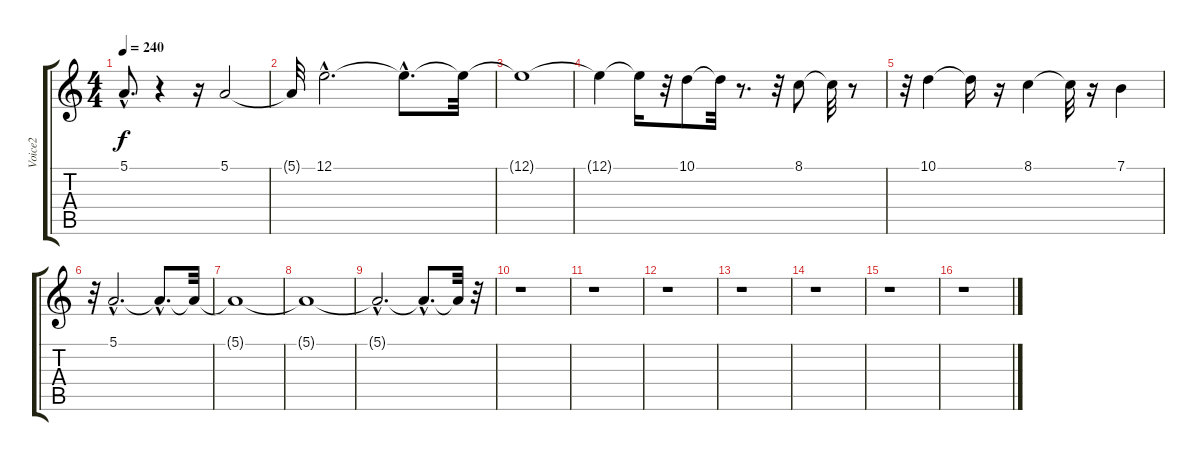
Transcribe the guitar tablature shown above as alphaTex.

\track ("Voice2" "Voice2") {instrument synthvoice}
\staff {score tabs}
\tuning (E4 B3 G3 D3 A2 E2) {hide}
\ts (4 4)
\tempo 240
\clef g2
\ks c
5.1{hac t}.8{d dy f} r.4 r.16 5.1.2 |
5.1{t}.32 12.1{hac}.2{d} 12.1{hac t}.8{d} 12.1{t}.32 |
12.1{t}.1 |
12.1{t}.4 12.1{t}.16 r.32 10.1.8 10.1{t}.32 r.8{d} r.32 8.1.8 8.1{t}.32 r.8 |
r.32 10.1.4 10.1{t}.16 r.16 8.1.4 8.1{t}.32 r.16 7.1.4 |
r.32 5.1{hac}.2{d} 5.1{hac t}.8{d} 5.1{t}.32 |
5.1{t}.1 |
5.1{t}.1 |
5.1{hac t}.2{d} 5.1{hac t}.8{d} 5.1{t}.32 r.32 |
r.1 |
r.1 |
r.1 |
r.1 |
r.1 |
r.1 |
r.1
